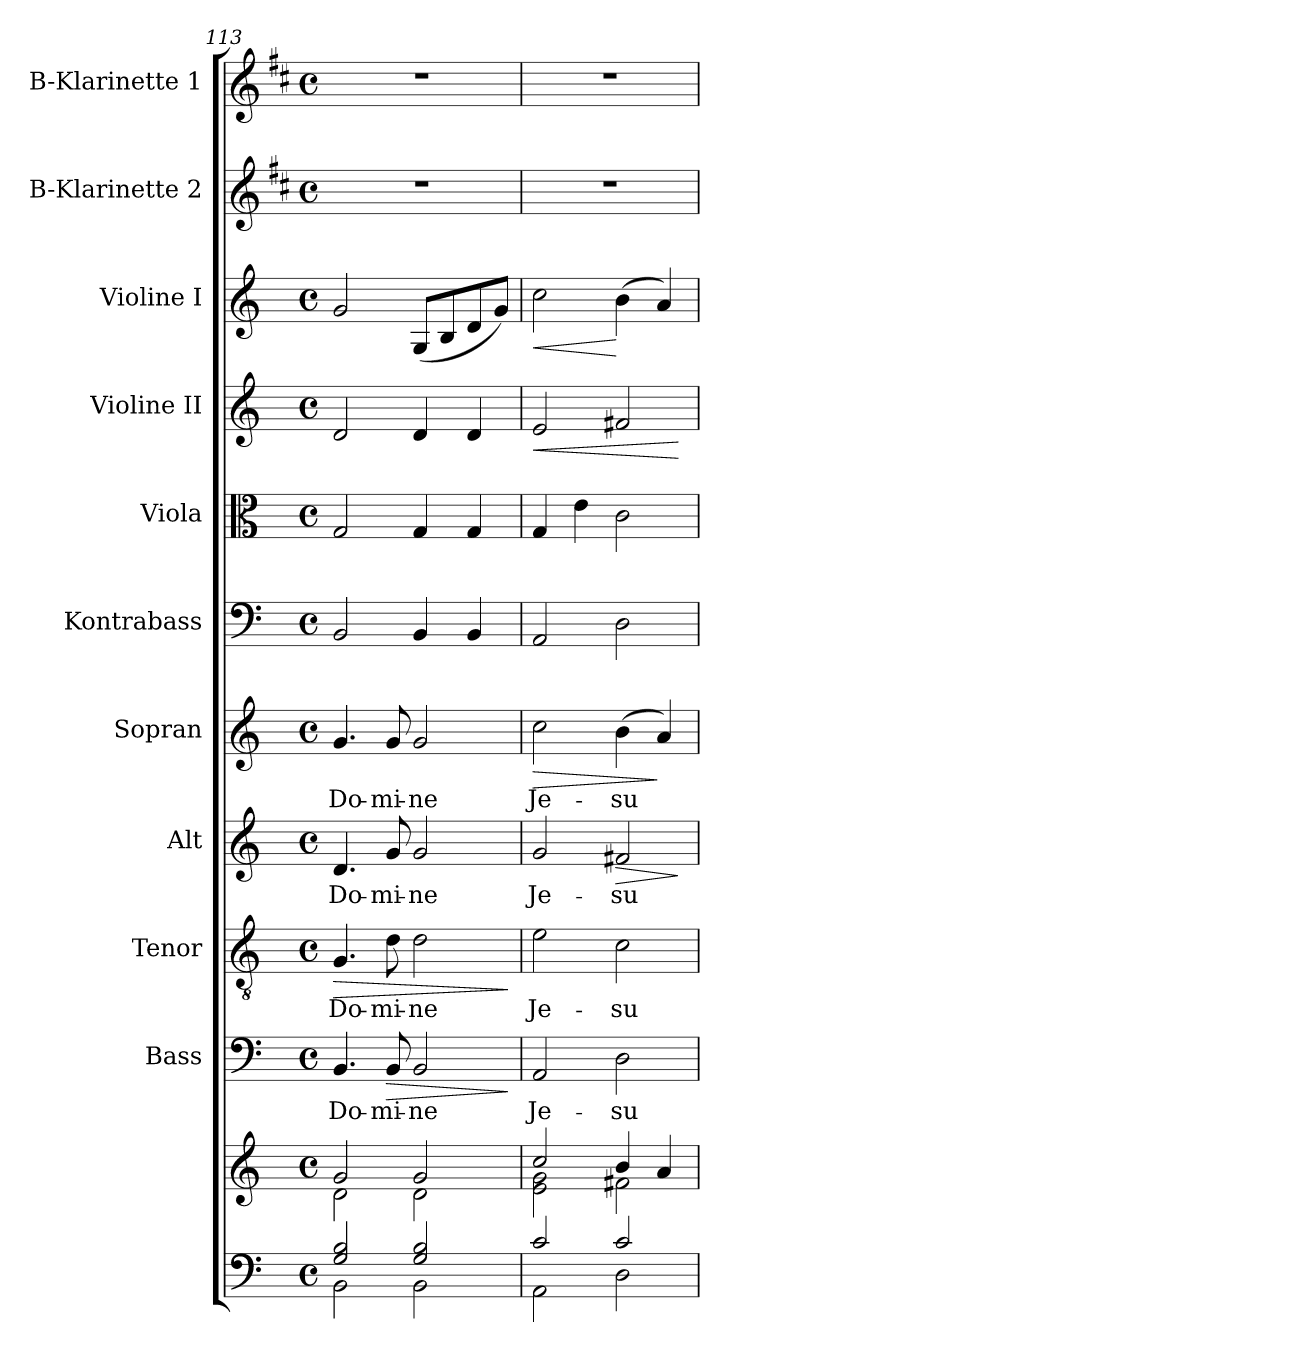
**kern	**kern	**kern	**text	**dynam	**kern	**text	**dynam	**kern	**text	**dynam	**kern	**text	**dynam	**kern	**kern	**kern	**dynam	**kern	**dynam	**kern	**kern
*part11	*part11	*part10	*part10	*part10	*part9	*part9	*part9	*part8	*part8	*part8	*part7	*part7	*part7	*part6	*part5	*part4	*part4	*part3	*part3	*part2	*part1
*staff12	*staff11	*staff10	*staff10	*staff10	*staff9	*staff9	*staff9	*staff8	*staff8	*staff8	*staff7	*staff7	*staff7	*staff6	*staff5	*staff4	*staff4	*staff3	*staff3	*staff2	*staff1
*	*	*I"Bass	*	*	*I"Tenor	*	*	*I"Alt	*	*	*I"Sopran	*	*	*I"Kontrabass	*I"Viola	*I"Violine II	*	*I"Violine I	*	*I"B-Klarinette 2	*I"B-Klarinette 1
*	*	*I'B.	*	*	*I'T.	*	*	*I'A.	*	*	*I'S.	*	*	*I'Kb.	*I'Vla.	*I'Vl. II	*	*I'Vl. I	*	*I'B Kl. 2	*I'B Kl. 1
*clefF4	*clefG2	*clefF4	*	*	*clefGv2	*	*	*clefG2	*	*	*clefG2	*	*	*clefF4	*clefC3	*clefG2	*	*clefG2	*	*clefG2	*clefG2
*	*	*	*	*	*	*	*	*	*	*	*	*	*	*ITrd7c12	*	*	*	*	*	*ITrd1c2	*ITrd1c2
*k[]	*k[]	*k[]	*	*	*k[]	*	*	*k[]	*	*	*k[]	*	*	*k[]	*k[]	*k[]	*	*k[]	*	*k[]	*k[]
*C:	*C:	*C:	*	*	*C:	*	*	*C:	*	*	*C:	*	*	*C:	*C:	*C:	*	*C:	*	*C:	*C:
*M4/4	*M4/4	*M4/4	*	*	*M4/4	*	*	*M4/4	*	*	*M4/4	*	*	*M4/4	*M4/4	*M4/4	*	*M4/4	*	*M4/4	*M4/4
*met(c)	*met(c)	*met(c)	*	*	*met(c)	*	*	*met(c)	*	*	*met(c)	*	*	*met(c)	*met(c)	*met(c)	*	*met(c)	*	*met(c)	*met(c)
=113	=113	=113	=113	=113	=113	=113	=113	=113	=113	=113	=113	=113	=113	=113	=113	=113	=113	=113	=113	=113	=113
*^	*^	*	*	*	*	*	*	*	*	*	*	*	*	*	*	*	*	*	*	*	*
!	!	!	!	!	!LO:LY:b	!	!	!LO:LY:b	!LO:HP:b	!	!LO:LY:b	!	!	!LO:LY:b	!	!	!	!	!	!	!	!	!
2G/ 2B/	2BB\	2g/	2d\	4.BB/	Do-	.	4.G/	Do-	>	4.d/	Do-	.	4.g/	Do-	.	2BBB/	2G/	2d/	.	2g/	.	1r	1r
!	!	!	!	!	!LO:LY:b	!LO:HP:b	!	!LO:LY:b	!	!	!LO:LY:b	!	!	!LO:LY:b	!	!	!	!	!	!	!	!	!
.	.	.	.	8BB/	-mi-	>	8d\	-mi-	.	8g/	-mi-	.	8g/	-mi-	.	.	.	.	.	.	.	.	.
!	!	!	!	!	!LO:LY:b	!	!	!LO:LY:b	!	!	!LO:LY:b	!	!	!LO:LY:b	!	!	!	!	!	!	!	!	!
2G/ 2B/	2BB\	2g/	2d\	2BB/	-ne	.	2d\	-ne	.	2g/	-ne	.	2g/	-ne	.	4BBB/	4G/	4d/	.	(<8G/L	.	.	.
.	.	.	.	.	.	.	.	.	.	.	.	.	.	.	.	.	.	.	.	8B/	.	.	.
.	.	.	.	.	.	.	.	.	.	.	.	.	.	.	.	4BBB/	4G/	4d/	.	8d/	.	.	.
.	.	.	.	.	.	.	.	.	.	.	.	.	.	.	.	.	.	.	.	8g/J)	.	.	.
*v	*v	*	*	*	*	*	*	*	*	*	*	*	*	*	*	*	*	*	*	*	*	*	*
*	*v	*v	*	*	*	*	*	*	*	*	*	*	*	*	*	*	*	*	*	*	*	*
.	.	.	.	]	.	.	]	.	.	.	.	.	.	.	.	.	.	.	.	.	.
=114	=114	=114	=114	=114	=114	=114	=114	=114	=114	=114	=114	=114	=114	=114	=114	=114	=114	=114	=114	=114	=114
*^	*^	*	*	*	*	*	*	*	*	*	*	*	*	*	*	*	*	*	*	*	*
!	!	!	!	!	!LO:LY:b	!	!	!LO:LY:b	!	!	!LO:LY:b	!	!	!LO:LY:b	!LO:HP:b	!	!	!	!LO:HP:b	!	!LO:HP:b	!	!
2c/	2AA\	2cc/	2e\ 2g\	2AA/	Je-	.	2e\	Je-	.	2g/	Je-	.	2cc\	Je-	>	2AAA/	4G/	2e/	<	2cc\	<	1r	1r
.	.	.	.	.	.	.	.	.	.	.	.	.	.	.	.	.	4e\	.	.	.	.	.	.
!	!	!	!	!	!LO:LY:b	!	!	!LO:LY:b	!	!	!LO:LY:b	!LO:HP:b	!	!LO:LY:b	!	!	!	!	!	!	!	!	!
2c/	2D\	4b/	2f#X\	2D\	-su	.	2c\	-su	.	2f#X/	-su	>	(>4b\	-su	.	2DD\	2c\	2f#X/	.	(>4b\	[	.	.
.	.	4a/	.	.	.	.	.	.	.	.	.	.	4a/)	.	]	.	.	.	.	4a/)	.	.	.
*v	*v	*	*	*	*	*	*	*	*	*	*	*	*	*	*	*	*	*	*	*	*	*	*
*	*v	*v	*	*	*	*	*	*	*	*	*	*	*	*	*	*	*	*	*	*	*	*
.	.	.	.	.	.	.	.	.	.	]	.	.	.	.	.	.	[	.	.	.	.
=	=	=	=	=	=	=	=	=	=	=	=	=	=	=	=	=	=	=	=	=	=
*-	*-	*-	*-	*-	*-	*-	*-	*-	*-	*-	*-	*-	*-	*-	*-	*-	*-	*-	*-	*-	*-
